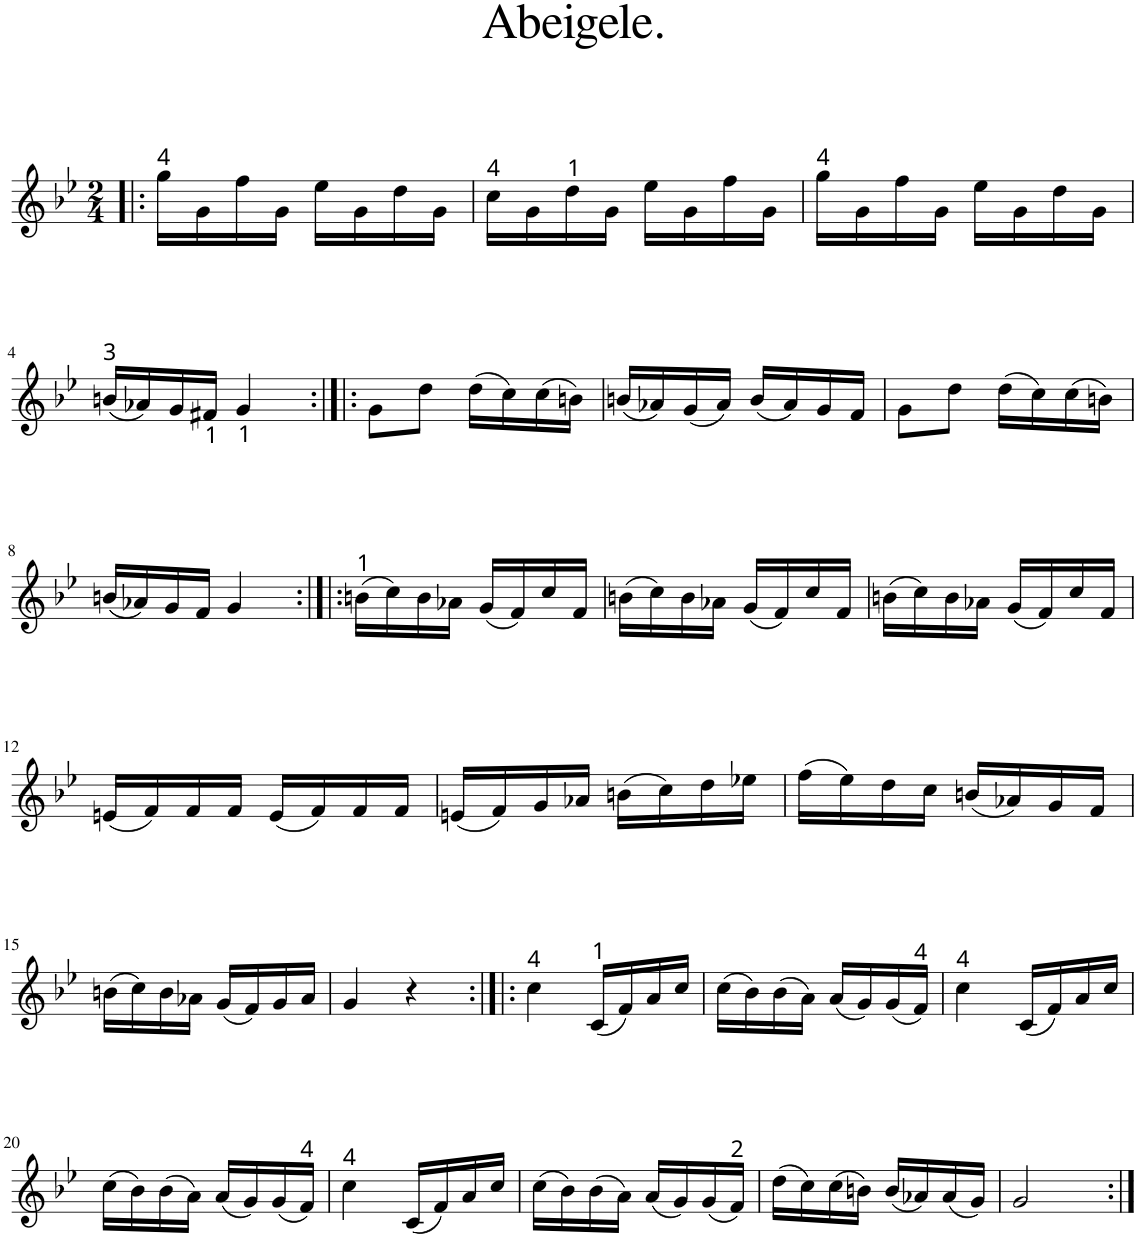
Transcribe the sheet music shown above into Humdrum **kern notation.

**kern
*part1
*staff1
*I"Piano
*I'Pno.
*clefG2
*k[b-e-]
*C:dor
*M2/4
=1!|:
16gg\LL
16g\
16ff\
16g\JJ
16ee-\LL
16g\
16dd\
16g\JJ
=2
16cc\LL
16g\
16dd\
16g\JJ
16ee-\LL
16g\
16ff\
16g\JJ
=3
16gg\LL
16g\
16ff\
16g\JJ
16ee-\LL
16g\
16dd\
16g\JJ
!!LO:LB:g=z
=4
(16bn/LL
16a-X/)
16g/
16f#X</JJ
4g</
=5:|!|:
8g\L
8dd\J
(16dd\LL
16cc\)
(16cc\
16bn\JJ)
=6
(16bn/LL
16a-X/)
(16g/
16a-/JJ)
(16b/LL
16a-/)
16g/
16f/JJ
=7
8g\L
8dd\J
(16dd\LL
16cc\)
(16cc\
16bn\JJ)
!!LO:LB:g=z
=8
(16bn/LL
16a-X/)
16g/
16f/JJ
4g/
=9:|!|:
(16bn\LL
16cc\)
16b\
16a-X\JJ
(16g/LL
16f/)
16cc/
16f/JJ
=10
(16bn\LL
16cc\)
16b\
16a-X\JJ
(16g/LL
16f/)
16cc/
16f/JJ
=11
(16bn\LL
16cc\)
16b\
16a-X\JJ
(16g/LL
16f/)
16cc/
16f/JJ
!!LO:LB:g=z
=12
(16en/LL
16f/)
16f/
16f/JJ
(16e/LL
16f/)
16f/
16f/JJ
=13
(16en/LL
16f/)
16g/
16a-X/JJ
(16bn\LL
16cc\)
16dd\
16ee-X\JJ
=14
(16ff\LL
16ee-\)
16dd\
16cc\JJ
(16bn/LL
16a-X/)
16g/
16f/JJ
!!LO:LB:g=z
=15
(16bn\LL
16cc\)
16b\
16a-X\JJ
(16g/LL
16f/)
16g/
16a-/JJ
=16
4g/
4r
=17:|!|:
4cc\
(16c/LL
16f/)
16a/
16cc/JJ
=18
(16cc\LL
16b-\)
(16b-\
16a\JJ)
(16a/LL
16g/)
(16g/
16f/JJ)
=19
4cc\
(16c/LL
16f/)
16a/
16cc/JJ
!!LO:LB:g=z
=20
(16cc\LL
16b-\)
(16b-\
16a\JJ)
(16a/LL
16g/)
(16g/
16f/JJ)
=21
4cc\
(16c/LL
16f/)
16a/
16cc/JJ
=22
(16cc\LL
16b-\)
(16b-\
16a\JJ)
(16a/LL
16g/)
(16g/
16f/JJ)
=23
(16dd\LL
16cc\)
(16cc\
16bn\JJ)
(16b/LL
16a-X/)
(16a-/
16g/JJ)
=24
2g/
=:|!
*-
